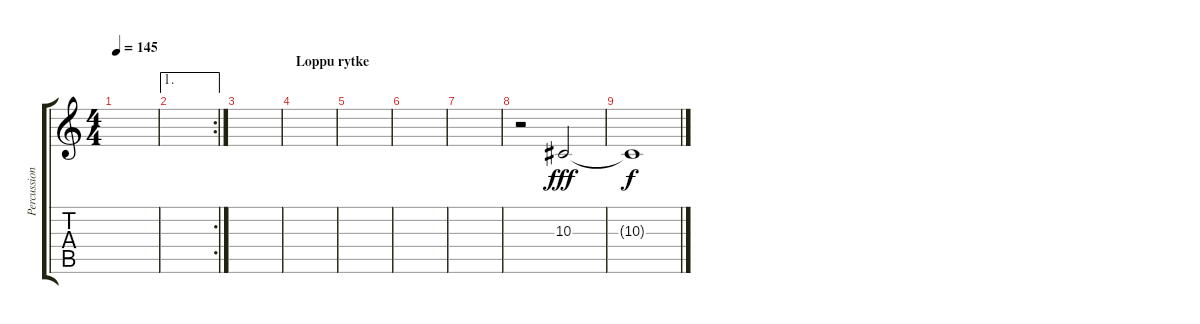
\track ("Percussion" "Percussion") {instrument reversecymbal}
\staff {score tabs}
\tuning (C4 G3 Eb3 Bb2 F2 C2) {hide}
\ts (4 4)
\tempo 145
\clef g2
\ks c
|
\ae 1
\rc 2
|
|
\section ("" "Loppu rytke")
|
|
|
|
r.2 10.3.2{dy fff} |
10.3{t}.1{dy f}
